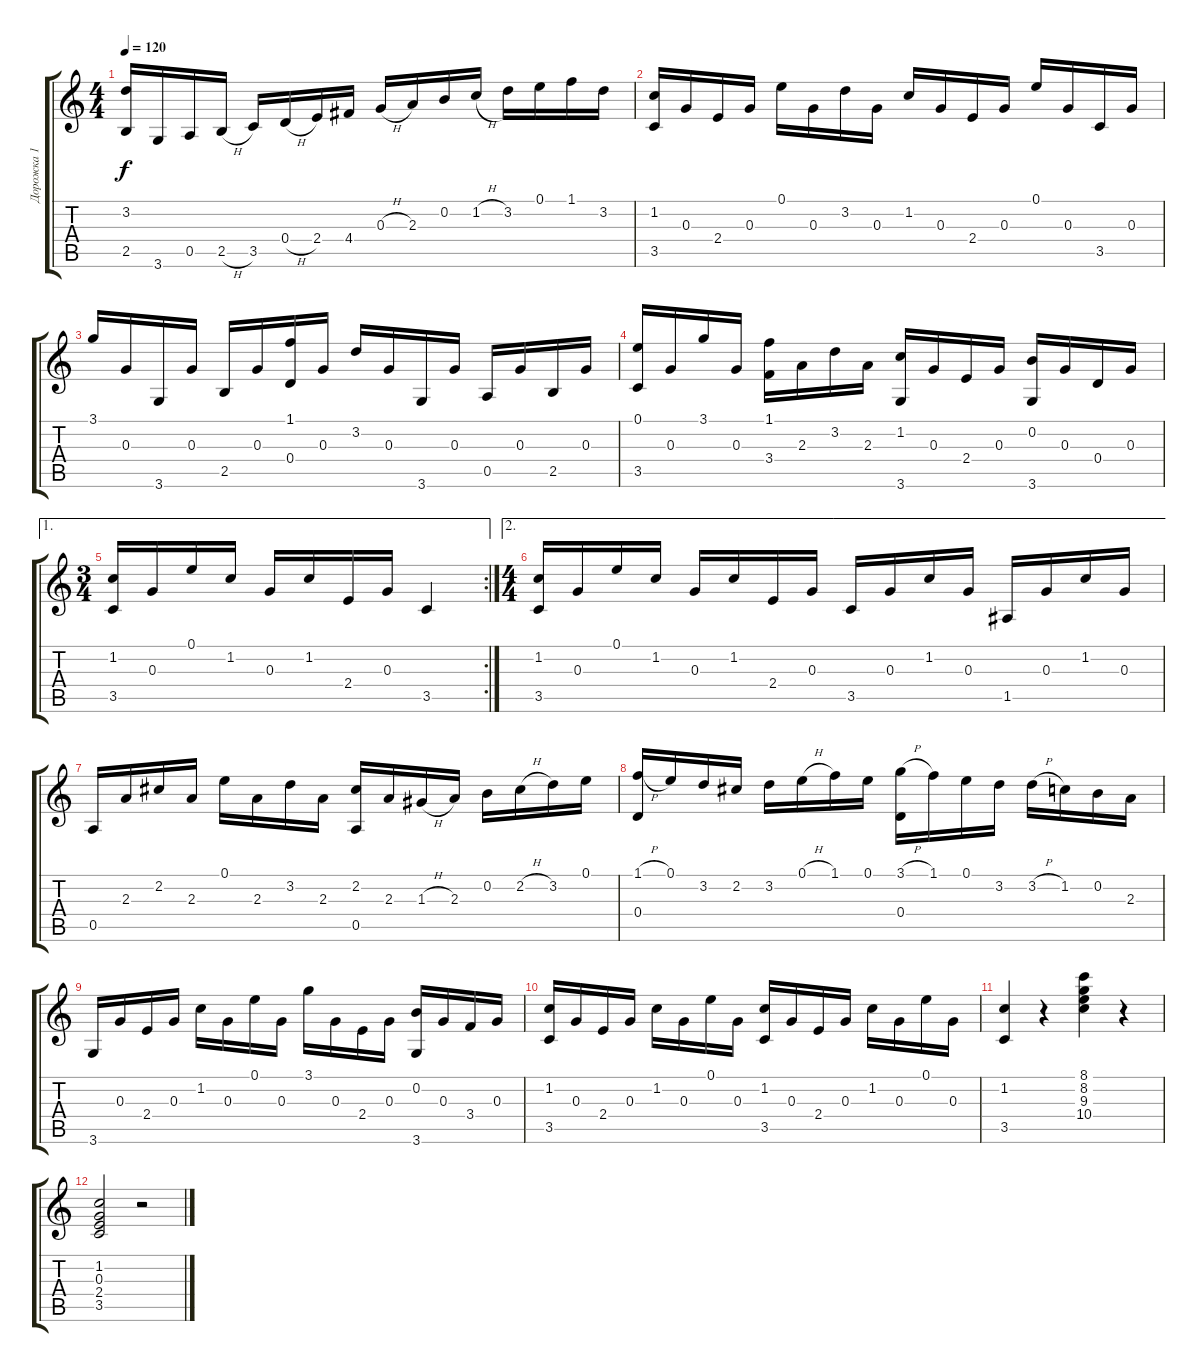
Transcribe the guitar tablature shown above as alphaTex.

\track ("Дорожка 1" "Дорожка 1") {instrument acousticguitarnylon}
\staff {score tabs}
\tuning (E4 B3 G3 D3 A2 E2) {hide}
\ts (4 4)
\tempo 120
\clef g2
\ks c
(3.2 2.5).16{dy f} 3.6.16 0.5.16 2.5{h}.16 3.5.16 0.4{h}.16 2.4.16 4.4.16 0.3{h}.16 2.3.16 0.2.16 1.2{h}.16 3.2.16 0.1.16 1.1.16 3.2.16 |
(1.2 3.5).16 0.3.16 2.4.16 0.3.16 0.1.16 0.3.16 3.2.16 0.3.16 1.2.16 0.3.16 2.4.16 0.3.16 0.1.16 0.3.16 3.5.16 0.3.16 |
3.1.16 0.3.16 3.6.16 0.3.16 2.5.16 0.3.16 (1.1 0.4).16 0.3.16 3.2.16 0.3.16 3.6.16 0.3.16 0.5.16 0.3.16 2.5.16 0.3.16 |
(0.1 3.5).16 0.3.16 3.1.16 0.3.16 (1.1 3.4).16 2.3.16 3.2.16 2.3.16 (1.2 3.6).16 0.3.16 2.4.16 0.3.16 (0.2 3.6).16 0.3.16 0.4.16 0.3.16 |
\ae 1
\rc 2
\ts (3 4)
(1.2 3.5).16 0.3.16 0.1.16 1.2.16 0.3.16 1.2.16 2.4.16 0.3.16 3.5.4 |
\ae 2
\ts (4 4)
(1.2 3.5).16 0.3.16 0.1.16 1.2.16 0.3.16 1.2.16 2.4.16 0.3.16 3.5.16 0.3.16 1.2.16 0.3.16 1.5.16 0.3.16 1.2.16 0.3.16 |
0.5.16 2.3.16 2.2.16 2.3.16 0.1.16 2.3.16 3.2.16 2.3.16 (2.2 0.5).16 2.3.16 1.3{h}.16 2.3.16 0.2.16 2.2{h}.16 3.2.16 0.1.16 |
(1.1{h} 0.4).16 0.1.16 3.2.16 2.2.16 3.2.16 0.1{h}.16 1.1.16 0.1.16 (3.1{h} 0.4).16 1.1.16 0.1.16 3.2.16 3.2{h}.16 1.2.16 0.2.16 2.3.16 |
3.6.16 0.3.16 2.4.16 0.3.16 1.2.16 0.3.16 0.1.16 0.3.16 3.1.16 0.3.16 2.4.16 0.3.16 (0.2 3.6).16 0.3.16 3.4.16 0.3.16 |
(1.2 3.5).16 0.3.16 2.4.16 0.3.16 1.2.16 0.3.16 0.1.16 0.3.16 (1.2 3.5).16 0.3.16 2.4.16 0.3.16 1.2.16 0.3.16 0.1.16 0.3.16 |
(1.2 3.5).4 r.4 (8.1 8.2 9.3 10.4).4 r.4 |
(1.2 0.3 2.4 3.5).2 r.2
